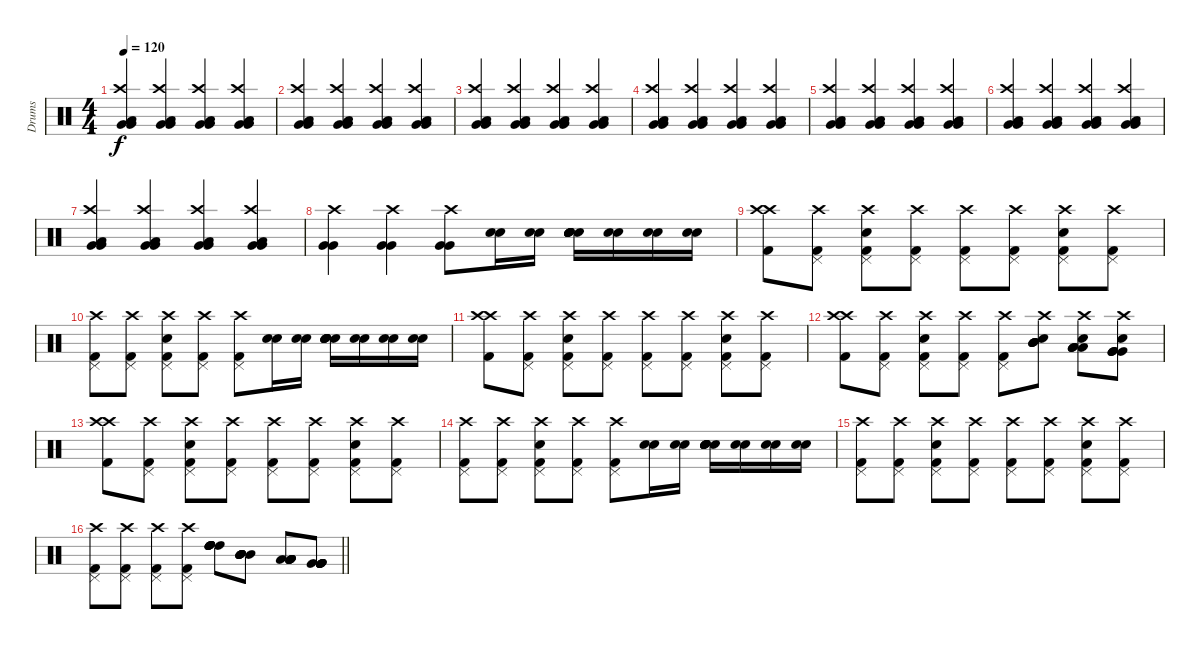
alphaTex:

\track ("Drums" "Drums") {instrument percussion}
\staff {score}
\articulation defaults
\ts (4 4)
\tempo 120
\clef neutral
\ks c
("Low Tom (hit)" "Crash high (hit)" "Very Low Tom (hit)" "Very Low Tom (hit)").4{dy f} ("Low Tom (hit)" "Crash high (hit)" "Very Low Tom (hit)" "Very Low Tom (hit)").4 ("Low Tom (hit)" "Crash high (hit)" "Very Low Tom (hit)" "Very Low Tom (hit)").4 ("Low Tom (hit)" "Crash high (hit)" "Very Low Tom (hit)" "Very Low Tom (hit)").4 |
("Low Tom (hit)" "Crash high (hit)" "Very Low Tom (hit)" "Very Low Tom (hit)").4 ("Low Tom (hit)" "Crash high (hit)" "Very Low Tom (hit)" "Very Low Tom (hit)").4 ("Low Tom (hit)" "Crash high (hit)" "Very Low Tom (hit)" "Very Low Tom (hit)").4 ("Low Tom (hit)" "Crash high (hit)" "Very Low Tom (hit)" "Very Low Tom (hit)").4 |
("Low Tom (hit)" "Crash high (hit)" "Very Low Tom (hit)" "Very Low Tom (hit)").4 ("Low Tom (hit)" "Crash high (hit)" "Very Low Tom (hit)" "Very Low Tom (hit)").4 ("Low Tom (hit)" "Crash high (hit)" "Very Low Tom (hit)" "Very Low Tom (hit)").4 ("Low Tom (hit)" "Crash high (hit)" "Very Low Tom (hit)" "Very Low Tom (hit)").4 |
("Low Tom (hit)" "Crash high (hit)" "Very Low Tom (hit)" "Very Low Tom (hit)").4 ("Low Tom (hit)" "Crash high (hit)" "Very Low Tom (hit)" "Very Low Tom (hit)").4 ("Low Tom (hit)" "Crash high (hit)" "Very Low Tom (hit)" "Very Low Tom (hit)").4 ("Low Tom (hit)" "Crash high (hit)" "Very Low Tom (hit)" "Very Low Tom (hit)").4 |
("Low Tom (hit)" "Crash high (hit)" "Very Low Tom (hit)" "Very Low Tom (hit)").4 ("Low Tom (hit)" "Crash high (hit)" "Very Low Tom (hit)" "Very Low Tom (hit)").4 ("Low Tom (hit)" "Crash high (hit)" "Very Low Tom (hit)" "Very Low Tom (hit)").4 ("Low Tom (hit)" "Crash high (hit)" "Very Low Tom (hit)" "Very Low Tom (hit)").4 |
("Low Tom (hit)" "Crash high (hit)" "Very Low Tom (hit)" "Very Low Tom (hit)").4 ("Low Tom (hit)" "Crash high (hit)" "Very Low Tom (hit)" "Very Low Tom (hit)").4 ("Low Tom (hit)" "Crash high (hit)" "Very Low Tom (hit)" "Very Low Tom (hit)").4 ("Low Tom (hit)" "Crash high (hit)" "Very Low Tom (hit)" "Very Low Tom (hit)").4 |
("Low Tom (hit)" "Crash high (hit)" "Very Low Tom (hit)" "Very Low Tom (hit)").4 ("Low Tom (hit)" "Crash high (hit)" "Very Low Tom (hit)" "Very Low Tom (hit)").4 ("Low Tom (hit)" "Crash high (hit)" "Very Low Tom (hit)" "Very Low Tom (hit)").4 ("Low Tom (hit)" "Crash high (hit)" "Very Low Tom (hit)" "Very Low Tom (hit)").4 |
("Crash high (hit)" "Very Low Tom (hit)" "Very Low Tom (hit)").4 ("Crash high (hit)" "Very Low Tom (hit)" "Very Low Tom (hit)").4 ("Crash high (hit)" "Very Low Tom (hit)" "Very Low Tom (hit)").8 ("Snare (hit) 2" "Snare (hit) 2").16 ("Snare (hit) 2" "Snare (hit) 2").16 ("Snare (hit) 2" "Snare (hit) 2" "Snare (hit) 2" "Snare (hit) 2" "Snare (hit) 2" "Snare (hit) 2").16 ("Snare (hit) 2" "Snare (hit) 2").16 ("Snare (hit) 2" "Snare (hit) 2").16 ("Snare (hit) 2" "Snare (hit) 2").16 |
("Crash high (hit)" "Crash high (hit)" "Kick (hit) 2").8 ("Crash high (hit)" "Pedal Hi-Hat (hit)" "Kick (hit) 2").8 ("Crash high (hit)" "Pedal Hi-Hat (hit)" "Snare (hit) 2" "Kick (hit) 2").8 ("Crash high (hit)" "Pedal Hi-Hat (hit)" "Kick (hit) 2").8 ("Crash high (hit)" "Pedal Hi-Hat (hit)" "Kick (hit) 2").8 ("Crash high (hit)" "Pedal Hi-Hat (hit)" "Kick (hit) 2").8 ("Crash high (hit)" "Pedal Hi-Hat (hit)" "Snare (hit) 2" "Kick (hit) 2").8 ("Crash high (hit)" "Pedal Hi-Hat (hit)" "Kick (hit) 2").8 |
("Crash high (hit)" "Pedal Hi-Hat (hit)" "Kick (hit) 2").8 ("Crash high (hit)" "Pedal Hi-Hat (hit)" "Kick (hit) 2").8 ("Crash high (hit)" "Pedal Hi-Hat (hit)" "Snare (hit) 2" "Kick (hit) 2").8 ("Crash high (hit)" "Pedal Hi-Hat (hit)" "Kick (hit) 2").8 ("Crash high (hit)" "Pedal Hi-Hat (hit)" "Kick (hit) 2").8 ("Snare (hit) 2" "Snare (hit) 2").16 ("Snare (hit) 2" "Snare (hit) 2").16 ("Snare (hit) 2" "Snare (hit) 2" "Snare (hit) 2" "Snare (hit) 2" "Snare (hit) 2" "Snare (hit) 2").16 ("Snare (hit) 2" "Snare (hit) 2").16 ("Snare (hit) 2" "Snare (hit) 2").16 ("Snare (hit) 2" "Snare (hit) 2").16 |
("Crash high (hit)" "Crash high (hit)" "Kick (hit) 2").8 ("Crash high (hit)" "Pedal Hi-Hat (hit)" "Kick (hit) 2").8 ("Crash high (hit)" "Pedal Hi-Hat (hit)" "Snare (hit) 2" "Kick (hit) 2").8 ("Crash high (hit)" "Pedal Hi-Hat (hit)" "Kick (hit) 2").8 ("Crash high (hit)" "Pedal Hi-Hat (hit)" "Kick (hit) 2").8 ("Crash high (hit)" "Pedal Hi-Hat (hit)" "Kick (hit) 2").8 ("Crash high (hit)" "Pedal Hi-Hat (hit)" "Snare (hit) 2" "Kick (hit) 2").8 ("Crash high (hit)" "Pedal Hi-Hat (hit)" "Kick (hit) 2").8 |
("Crash high (hit)" "Crash high (hit)" "Kick (hit) 2").8 ("Crash high (hit)" "Pedal Hi-Hat (hit)" "Kick (hit) 2").8 ("Crash high (hit)" "Pedal Hi-Hat (hit)" "Snare (hit) 2" "Kick (hit) 2").8 ("Crash high (hit)" "Pedal Hi-Hat (hit)" "Kick (hit) 2").8 ("Crash high (hit)" "Pedal Hi-Hat (hit)" "Kick (hit) 2").8 ("Electric Snare (hit)" "Mid Tom (hit)" "Crash high (hit)" "Mid Tom (hit)" "Mid Tom (hit)" "Mid Tom (hit)").8 ("Electric Snare (hit)" "Low Tom (hit)" "Crash high (hit)" "Low Tom (hit)" "Low Tom (hit)" "Low Tom (hit)").8 ("Electric Snare (hit)" "Very Low Tom (hit)" "Crash high (hit)" "Very Low Tom (hit)" "Very Low Tom (hit)" "Very Low Tom (hit)").8 |
("Crash high (hit)" "Crash high (hit)" "Kick (hit) 2").8 ("Crash high (hit)" "Pedal Hi-Hat (hit)" "Kick (hit) 2").8 ("Crash high (hit)" "Pedal Hi-Hat (hit)" "Snare (hit) 2" "Kick (hit) 2").8 ("Crash high (hit)" "Pedal Hi-Hat (hit)" "Kick (hit) 2").8 ("Crash high (hit)" "Pedal Hi-Hat (hit)" "Kick (hit) 2").8 ("Crash high (hit)" "Pedal Hi-Hat (hit)" "Kick (hit) 2").8 ("Crash high (hit)" "Pedal Hi-Hat (hit)" "Snare (hit) 2" "Kick (hit) 2").8 ("Crash high (hit)" "Pedal Hi-Hat (hit)" "Kick (hit) 2").8 |
("Crash high (hit)" "Pedal Hi-Hat (hit)" "Kick (hit) 2").8 ("Crash high (hit)" "Pedal Hi-Hat (hit)" "Kick (hit) 2").8 ("Crash high (hit)" "Pedal Hi-Hat (hit)" "Snare (hit) 2" "Kick (hit) 2").8 ("Crash high (hit)" "Pedal Hi-Hat (hit)" "Kick (hit) 2").8 ("Crash high (hit)" "Pedal Hi-Hat (hit)" "Kick (hit) 2").8 ("Snare (hit) 2" "Snare (hit) 2").16 ("Snare (hit) 2" "Snare (hit) 2").16 ("Snare (hit) 2" "Snare (hit) 2" "Snare (hit) 2" "Snare (hit) 2" "Snare (hit) 2" "Snare (hit) 2").16 ("Snare (hit) 2" "Snare (hit) 2").16 ("Snare (hit) 2" "Snare (hit) 2").16 ("Snare (hit) 2" "Snare (hit) 2").16 |
("Crash high (hit)" "Pedal Hi-Hat (hit)" "Kick (hit) 2").8 ("Crash high (hit)" "Pedal Hi-Hat (hit)" "Kick (hit) 2").8 ("Crash high (hit)" "Pedal Hi-Hat (hit)" "Snare (hit) 2" "Kick (hit) 2").8 ("Crash high (hit)" "Pedal Hi-Hat (hit)" "Kick (hit) 2").8 ("Crash high (hit)" "Pedal Hi-Hat (hit)" "Kick (hit) 2").8 ("Crash high (hit)" "Pedal Hi-Hat (hit)" "Kick (hit) 2").8 ("Crash high (hit)" "Pedal Hi-Hat (hit)" "Snare (hit) 2" "Kick (hit) 2").8 ("Crash high (hit)" "Pedal Hi-Hat (hit)" "Kick (hit) 2").8 |
\barLineRight lightlight
("Crash high (hit)" "Pedal Hi-Hat (hit)" "Kick (hit) 2").8 ("Crash high (hit)" "Pedal Hi-Hat (hit)" "Kick (hit) 2").8 ("Crash high (hit)" "Pedal Hi-Hat (hit)" "Kick (hit) 2").8 ("Crash high (hit)" "Pedal Hi-Hat (hit)" "Kick (hit) 2").8 ("High Tom (hit)" "High Tom (hit)" "High Tom (hit)" "High Tom (hit)" "High Tom (hit)" "High Tom (hit)").8 ("Mid Tom (hit)" "Mid Tom (hit)" "Mid Tom (hit)" "Mid Tom (hit)" "Mid Tom (hit)" "Mid Tom (hit)").8 ("Low Tom (hit)" "Low Tom (hit)" "Low Tom (hit)" "Low Tom (hit)" "Low Tom (hit)" "Low Tom (hit)").8 ("Very Low Tom (hit)" "Very Low Tom (hit)" "Very Low Tom (hit)" "Very Low Tom (hit)" "Very Low Tom (hit)" "Very Low Tom (hit)").8
